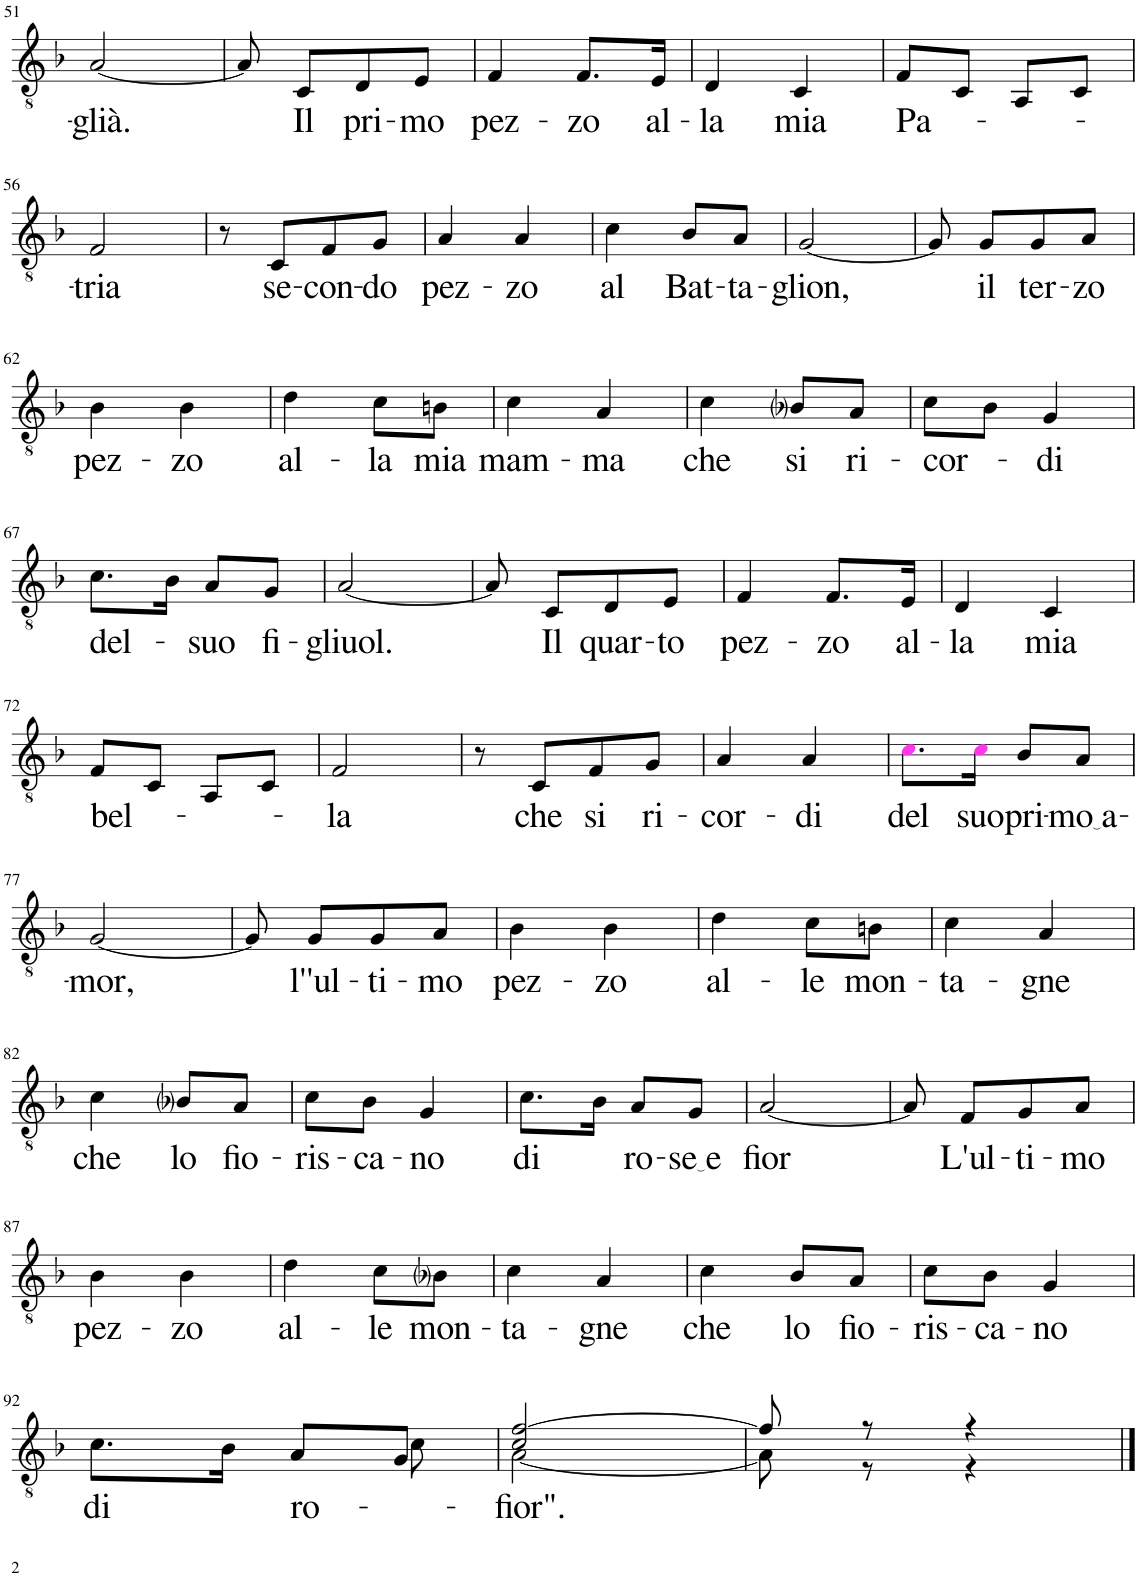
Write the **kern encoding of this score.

**kern	**text
*part1	*part1
*staff1	*staff1
*I"Tenore	*
*I'T.	*
!!LO:PB:g=z
*clefGv2	*
*k[b-]	*
*M2/4	*
=51	=51
!	!LO:LY:b
[2A/	-glià.
=52	=52
8A/]	.
!	!LO:LY:b
8C/L	Il
!	!LO:LY:b
8D/	pri-
!	!LO:LY:b
8E/J	-mo
=53	=53
!	!LO:LY:b
4F/	pez-
!	!LO:LY:b
8.F/L	-zo
!	!LO:LY:b
16E/Jk	al-
=54	=54
!	!LO:LY:b
4D/	-la
!	!LO:LY:b
4C/	mia
=55	=55
!	!LO:LY:b
8F/L	Pa-
8C/J	.
8AA/L	.
8C/J	.
!!LO:LB:g=z
=56	=56
!	!LO:LY:b
2F/	-tria
=57	=57
8r	.
!	!LO:LY:b
8C/L	se-
!	!LO:LY:b
8F/	-con-
!	!LO:LY:b
8G/J	-do
=58	=58
!	!LO:LY:b
4A/	pez-
!	!LO:LY:b
4A/	-zo
=59	=59
!	!LO:LY:b
4c\	al
!	!LO:LY:b
8B-/L	Bat-
!	!LO:LY:b
8A/J	-ta-
=60	=60
!	!LO:LY:b
[2G/	-glion,
=61	=61
8G/]	.
!	!LO:LY:b
8G/L	il
!	!LO:LY:b
8G/	ter-
!	!LO:LY:b
8A/J	-zo
!!LO:LB:g=z
=62	=62
!	!LO:LY:b
4B-\	pez-
!	!LO:LY:b
4B-\	-zo
=63	=63
!	!LO:LY:b
4d\	al-
!	!LO:LY:b
8c\L	-la
!	!LO:LY:b
8Bn\J	mia
=64	=64
!	!LO:LY:b
4c\	mam-
!	!LO:LY:b
4A/	-ma
=65	=65
!	!LO:LY:b
4c\	che
!	!LO:LY:b
8B-i/L	si
!	!LO:LY:b
8A/J	ri-
=66	=66
!	!LO:LY:b
8c\L	-cor-
8B-\J	.
!	!LO:LY:b
4G/	-di
!!LO:LB:g=z
=67	=67
!	!LO:LY:b
8.c\L	del-
16B-\Jk	.
!	!LO:LY:b
8A/L	-suo
!	!LO:LY:b
8G/J	fi-
=68	=68
!	!LO:LY:b
[2A/	-gliuol.
=69	=69
8A/]	.
!	!LO:LY:b
8C/L	Il
!	!LO:LY:b
8D/	quar-
!	!LO:LY:b
8E/J	-to
=70	=70
!	!LO:LY:b
4F/	pez-
!	!LO:LY:b
8.F/L	-zo
!	!LO:LY:b
16E/Jk	al-
=71	=71
!	!LO:LY:b
4D/	-la
!	!LO:LY:b
4C/	mia
!!LO:LB:g=z
=72	=72
!	!LO:LY:b
8F/L	bel-
8C/J	.
8AA/L	.
8C/J	.
=73	=73
!	!LO:LY:b
2F/	-la
=74	=74
8r	.
!	!LO:LY:b
8C/L	che
!	!LO:LY:b
8F/	si
!	!LO:LY:b
8G/J	ri-
=75	=75
!	!LO:LY:b
4A/	-cor-
!	!LO:LY:b
4A/	-di
=76	=76
!	!LO:LY:b
8.cj\L	del
!	!LO:LY:b
16cj\Jk	suo
!	!LO:LY:b
8B-/L	pri-
!	!LO:LY:b
8A/J	mo a
!!LO:LB:g=z
=77	=77
!	!LO:LY:b
[2G/	-mor,
=78	=78
8G/]	.
!	!LO:LY:b
8G/L	l''ul-
!	!LO:LY:b
8G/	-ti-
!	!LO:LY:b
8A/J	-mo
=79	=79
!	!LO:LY:b
4B-\	pez-
!	!LO:LY:b
4B-\	-zo
=80	=80
!	!LO:LY:b
4d\	al-
!	!LO:LY:b
8c\L	-le
!	!LO:LY:b
8Bn\J	mon-
=81	=81
!	!LO:LY:b
4c\	-ta-
!	!LO:LY:b
4A/	-gne
!!LO:LB:g=z
=82	=82
!	!LO:LY:b
4c\	che
!	!LO:LY:b
8B-i/L	lo
!	!LO:LY:b
8A/J	fio-
=83	=83
!	!LO:LY:b
8c\L	-ris-
!	!LO:LY:b
8B-\J	-ca-
!	!LO:LY:b
4G/	-no
=84	=84
!	!LO:LY:b
8.c\L	di
16B-\Jk	.
!	!LO:LY:b
8A/L	ro-
!	!LO:LY:b
8G/J	se e
=85	=85
!	!LO:LY:b
[2A/	fior
=86	=86
8A/]	.
!	!LO:LY:b
8F/L	L'ul-
!	!LO:LY:b
8G/	-ti-
!	!LO:LY:b
8A/J	-mo
!!LO:LB:g=z
=87	=87
!	!LO:LY:b
4B-\	pez-
!	!LO:LY:b
4B-\	-zo
=88	=88
!	!LO:LY:b
4d\	al-
!	!LO:LY:b
8c\L	-le
!	!LO:LY:b
8B-i\J	mon-
=89	=89
!	!LO:LY:b
4c\	-ta-
!	!LO:LY:b
4A/	-gne
=90	=90
!	!LO:LY:b
4c\	che
!	!LO:LY:b
8B-/L	lo
!	!LO:LY:b
8A/J	fio-
=91	=91
!	!LO:LY:b
8c\L	-ris-
!	!LO:LY:b
8B-\J	-ca-
!	!LO:LY:b
4G/	-no
!!LO:LB:g=z
=92	=92
!	!LO:LY:b
*^	*
8.c\L	4.ryy	di
16B-\Jk	.	.
!	!	!LO:LY:b
8A/L	.	ro-
8G/J	8c\	.
=93	=93	=93
!	!	!LO:LY:b
[2A\	2c/ [2f/	fior".
=94	=94	=94
8A\]	8f/]	.
8r	8r	.
4r	4r	.
*v	*v	*
==	==
*-	*-
